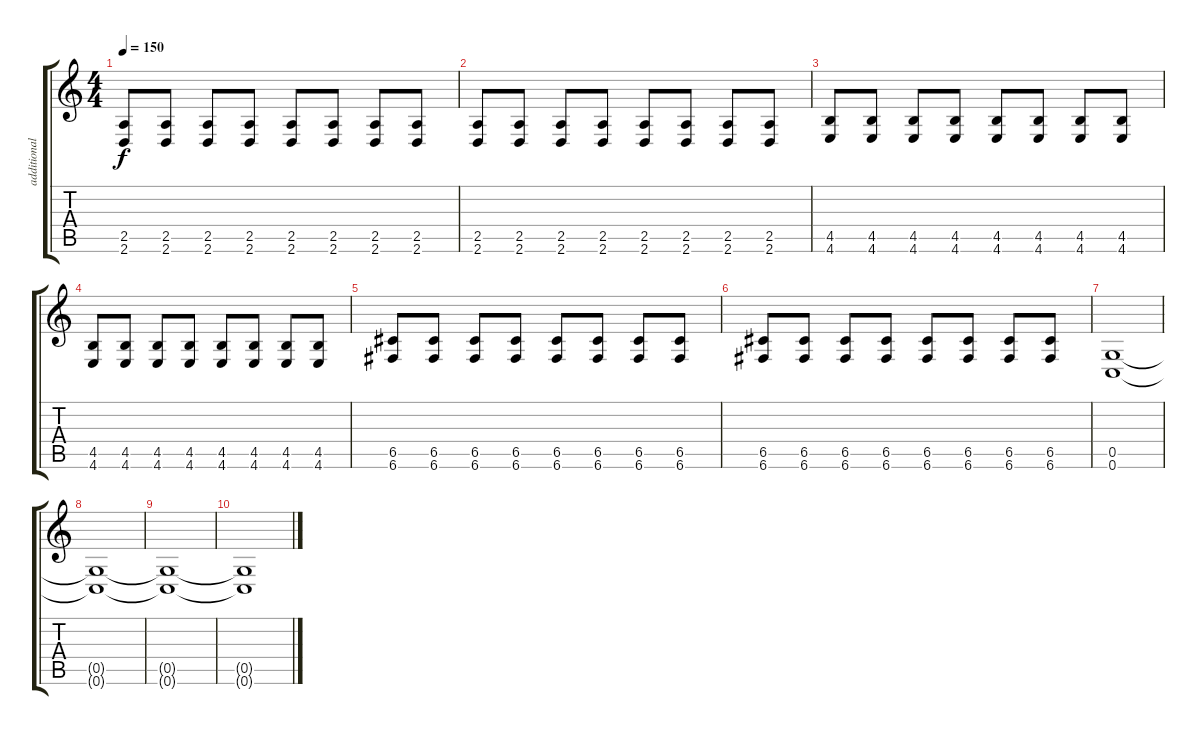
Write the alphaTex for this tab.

\track ("additional guitar" "additional") {instrument distortionguitar}
\staff {score tabs}
\tuning (D4 A3 F3 C3 G2 C2) {hide}
\ts (4 4)
\tempo 150
\clef g2
\ks c
(2.5 2.6).8{dy f} (2.5 2.6).8 (2.5 2.6).8 (2.5 2.6).8 (2.5 2.6).8 (2.5 2.6).8 (2.5 2.6).8 (2.5 2.6).8 |
(2.5 2.6).8 (2.5 2.6).8 (2.5 2.6).8 (2.5 2.6).8 (2.5 2.6).8 (2.5 2.6).8 (2.5 2.6).8 (2.5 2.6).8 |
(4.5 4.6).8 (4.5 4.6).8 (4.5 4.6).8 (4.5 4.6).8 (4.5 4.6).8 (4.5 4.6).8 (4.5 4.6).8 (4.5 4.6).8 |
(4.5 4.6).8 (4.5 4.6).8 (4.5 4.6).8 (4.5 4.6).8 (4.5 4.6).8 (4.5 4.6).8 (4.5 4.6).8 (4.5 4.6).8 |
(6.5 6.6).8 (6.5 6.6).8 (6.5 6.6).8 (6.5 6.6).8 (6.5 6.6).8 (6.5 6.6).8 (6.5 6.6).8 (6.5 6.6).8 |
(6.5 6.6).8 (6.5 6.6).8 (6.5 6.6).8 (6.5 6.6).8 (6.5 6.6).8 (6.5 6.6).8 (6.5 6.6).8 (6.5 6.6).8 |
(0.5 0.6).1 |
(0.5{t} 0.6{t}).1 |
(0.5{t} 0.6{t}).1 |
(0.5{t} 0.6{t}).1
